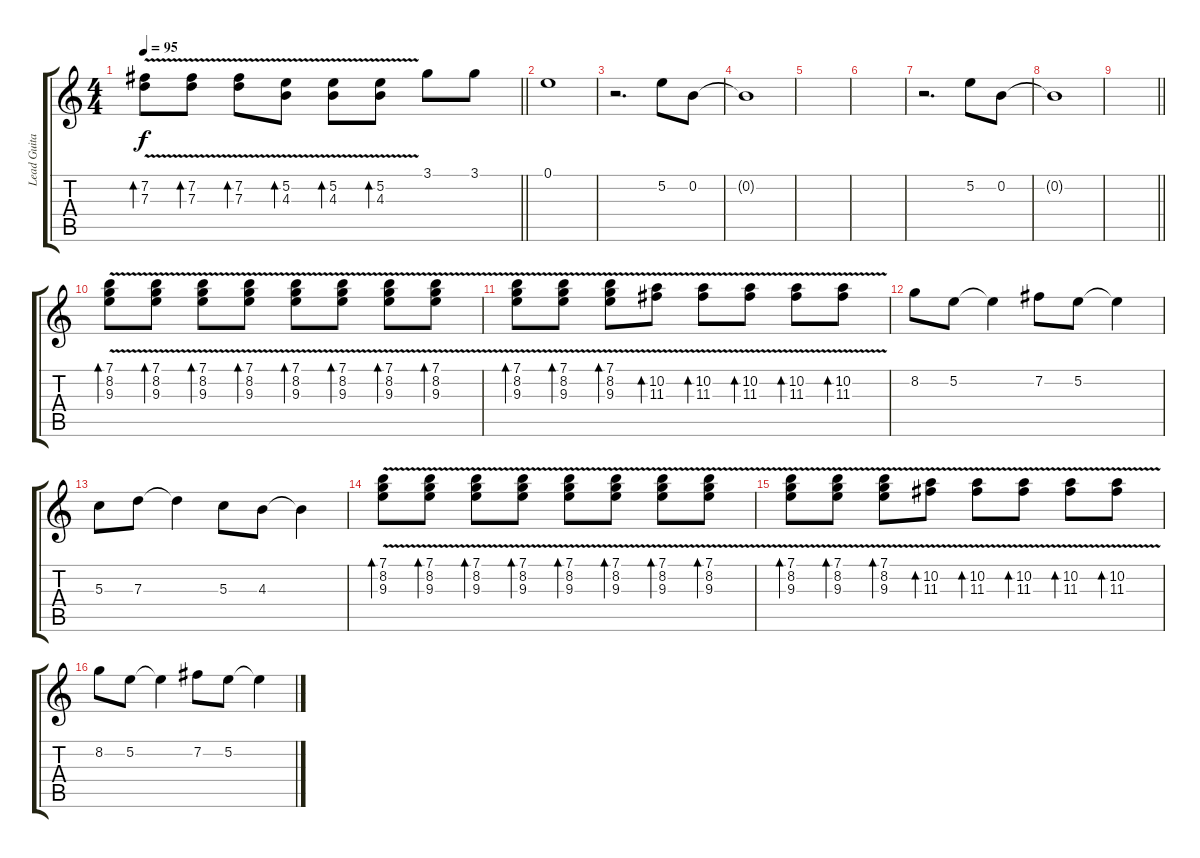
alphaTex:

\track ("Lead Guitar" "Lead Guita") {instrument acousticguitarsteel}
\staff {score tabs}
\tuning (E4 B3 G3 D3 A2 E2) {hide}
\ts (4 4)
\tempo 95
\clef g2
\barLineRight lightlight
\ks c
(7.2 7.3{v}).8{bd 120 dy f} (7.2 7.3{v}).8{bd 120} (7.2 7.3{v}).8{bd 120} (5.2 4.3{v}).8{bd 120} (5.2 4.3{v}).8{bd 120} (5.2 4.3{v}).8{bd 120} 3.1.8 3.1.8 |
0.1.1 |
r.2{d} 5.2.8 0.2.8 |
0.2{t}.1 |
|
|
r.2{d} 5.2.8 0.2.8 |
0.2{t}.1 |
\barLineRight lightlight
|
(7.1 8.2 9.3{v}).8{bd 120} (7.1 8.2 9.3{v}).8{bd 120} (7.1 8.2 9.3{v}).8{bd 120} (7.1 8.2 9.3{v}).8{bd 120} (7.1 8.2 9.3{v}).8{bd 120} (7.1 8.2 9.3{v}).8{bd 120} (7.1{v} 8.2 9.3).8{bd 120} (7.1{v} 8.2 9.3).8{bd 120} |
(7.1{v} 8.2 9.3).8{bd 120} (7.1{v} 8.2 9.3).8{bd 120} (7.1{v} 8.2 9.3).8{bd 120} (10.2{v} 11.3).8{bd 120} (10.2{v} 11.3).8{bd 120} (10.2{v} 11.3).8{bd 120} (10.2{v} 11.3).8{bd 120} (10.2{v} 11.3).8{bd 120} |
8.2.8 5.2.8 5.2{t}.4 7.2.8 5.2.8 5.2{t}.4 |
5.3.8 7.3.8 7.3{t}.4 5.3.8 4.3.8 4.3{t}.4 |
(7.1 8.2 9.3{v}).8{bd 120} (7.1 8.2 9.3{v}).8{bd 120} (7.1 8.2 9.3{v}).8{bd 120} (7.1 8.2 9.3{v}).8{bd 120} (7.1 8.2 9.3{v}).8{bd 120} (7.1 8.2 9.3{v}).8{bd 120} (7.1{v} 8.2 9.3).8{bd 120} (7.1{v} 8.2 9.3).8{bd 120} |
(7.1{v} 8.2 9.3).8{bd 120} (7.1{v} 8.2 9.3).8{bd 120} (7.1{v} 8.2 9.3).8{bd 120} (10.2{v} 11.3).8{bd 120} (10.2{v} 11.3).8{bd 120} (10.2{v} 11.3).8{bd 120} (10.2{v} 11.3).8{bd 120} (10.2{v} 11.3).8{bd 120} |
8.2.8 5.2.8 5.2{t}.4 7.2.8 5.2.8 5.2{t}.4
